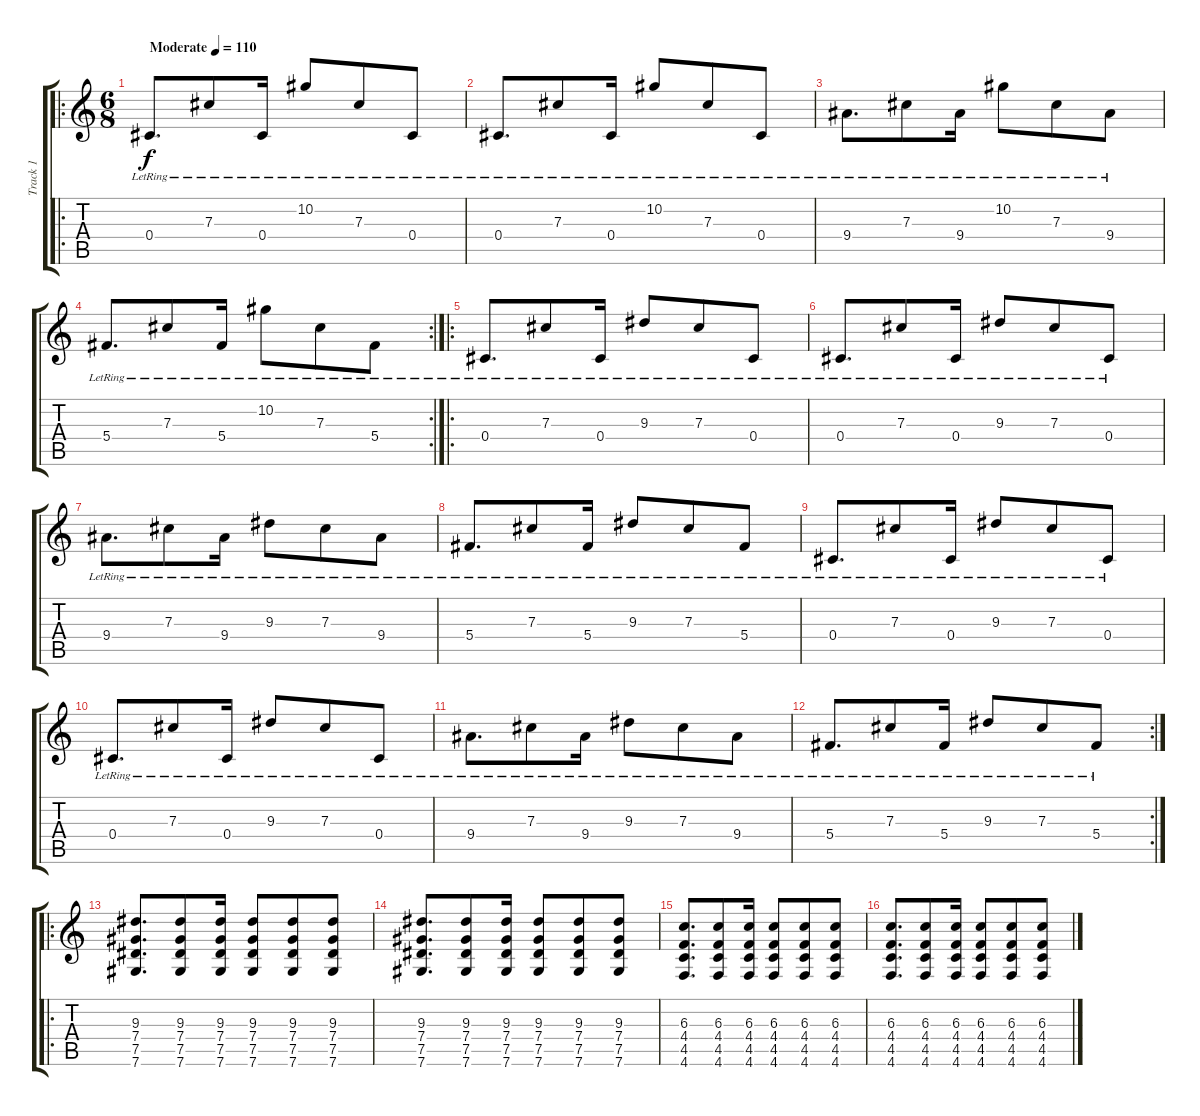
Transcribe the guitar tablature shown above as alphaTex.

\track ("Track 1" "Track 1") {instrument distortionguitar}
\staff {score tabs}
\tuning (Eb4 Bb3 Gb3 Db3 Ab2 Db2) {hide}
\ro
\ts (6 8)
\tempo (110 "Moderate")
\clef g2
\ks c
0.4{lr}.8{d dy f instrument acousticguitarsteel} 7.3{lr}.8 0.4{lr}.16 10.2{lr}.8 7.3{lr}.8 0.4{lr}.8 |
0.4{lr}.8{d} 7.3{lr}.8 0.4{lr}.16 10.2{lr}.8 7.3{lr}.8 0.4{lr}.8 |
9.4{lr}.8{d} 7.3{lr}.8 9.4{lr}.16 10.2{lr}.8 7.3{lr}.8 9.4{lr}.8 |
\rc 2
5.4{lr}.8{d} 7.3{lr}.8 5.4{lr}.16 10.2{lr}.8 7.3{lr}.8 5.4{lr}.8 |
\ro
0.4{lr}.8{d instrument acousticguitarsteel} 7.3{lr}.8 0.4{lr}.16 9.3{lr}.8 7.3{lr}.8 0.4{lr}.8 |
0.4{lr}.8{d} 7.3{lr}.8 0.4{lr}.16 9.3{lr}.8 7.3{lr}.8 0.4{lr}.8 |
9.4{lr}.8{d} 7.3{lr}.8 9.4{lr}.16 9.3{lr}.8 7.3{lr}.8 9.4{lr}.8 |
5.4{lr}.8{d} 7.3{lr}.8 5.4{lr}.16 9.3{lr}.8 7.3{lr}.8 5.4{lr}.8 |
0.4{lr}.8{d instrument acousticguitarsteel} 7.3{lr}.8 0.4{lr}.16 9.3{lr}.8 7.3{lr}.8 0.4{lr}.8 |
0.4{lr}.8{d} 7.3{lr}.8 0.4{lr}.16 9.3{lr}.8 7.3{lr}.8 0.4{lr}.8 |
9.4{lr}.8{d} 7.3{lr}.8 9.4{lr}.16 9.3{lr}.8 7.3{lr}.8 9.4{lr}.8 |
\rc 2
5.4{lr}.8{d} 7.3{lr}.8 5.4{lr}.16 9.3{lr}.8 7.3{lr}.8 5.4{lr}.8 |
\ro
(9.3 7.4 7.5 7.6).8{d instrument distortionguitar} (9.3 7.4 7.5 7.6).8 (9.3 7.4 7.5 7.6).16 (9.3 7.4 7.5 7.6).8 (9.3 7.4 7.5 7.6).8 (9.3 7.4 7.5 7.6).8 |
(9.3 7.4 7.5 7.6).8{d instrument distortionguitar} (9.3 7.4 7.5 7.6).8 (9.3 7.4 7.5 7.6).16 (9.3 7.4 7.5 7.6).8 (9.3 7.4 7.5 7.6).8 (9.3 7.4 7.5 7.6).8 |
(6.3 4.4 4.5 4.6).8{d} (6.3 4.4 4.5 4.6).8 (6.3 4.4 4.5 4.6).16 (6.3 4.4 4.5 4.6).8 (6.3 4.4 4.5 4.6).8 (6.3 4.4 4.5 4.6).8 |
(6.3 4.4 4.5 4.6).8{d} (6.3 4.4 4.5 4.6).8 (6.3 4.4 4.5 4.6).16 (6.3 4.4 4.5 4.6).8 (6.3 4.4 4.5 4.6).8 (6.3 4.4 4.5 4.6).8
